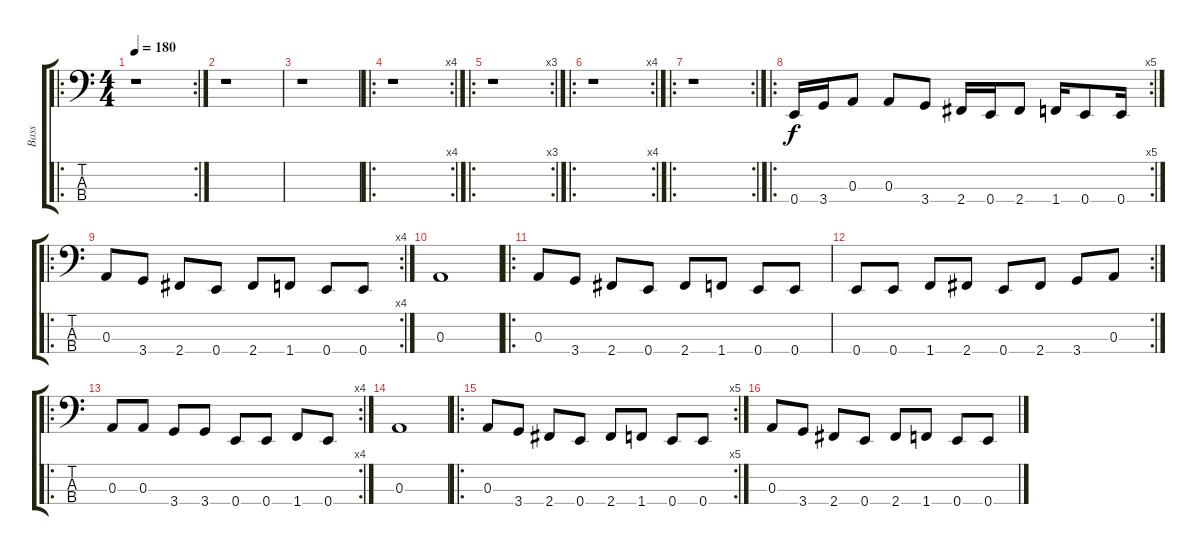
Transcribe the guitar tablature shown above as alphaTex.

\track ("Bass" "Bass") {instrument electricbassfinger}
\staff {score tabs}
\tuning (G2 D2 A1 E1) {hide}
\ro
\rc 2
\ts (4 4)
\tempo 180
\clef f4
\ks c
r.1{dy f instrument electricbassfinger} |
r.1 |
r.1 |
\ro
\rc 4
r.1 |
\ro
\rc 3
r.1 |
\ro
\rc 4
r.1 |
\ro
\rc 2
r.1 |
\ro
\rc 5
0.4.16 3.4.16 0.3.8 0.3.8 3.4.8 2.4.16 0.4.16 2.4.8 1.4.16 0.4.8 0.4.16 |
\ro
\rc 4
0.3.8 3.4.8 2.4.8 0.4.8 2.4.8 1.4.8 0.4.8 0.4.8 |
0.3.1 |
\ro
0.3.8 3.4.8 2.4.8 0.4.8 2.4.8 1.4.8 0.4.8 0.4.8 |
\rc 2
0.4.8 0.4.8 1.4.8 2.4.8 0.4.8 2.4.8 3.4.8 0.3.8 |
\ro
\rc 4
0.3.8 0.3.8 3.4.8 3.4.8 0.4.8 0.4.8 1.4.8 0.4.8 |
0.3.1 |
\ro
\rc 5
0.3.8 3.4.8 2.4.8 0.4.8 2.4.8 1.4.8 0.4.8 0.4.8 |
0.3.8 3.4.8 2.4.8 0.4.8 2.4.8 1.4.8 0.4.8 0.4.8
